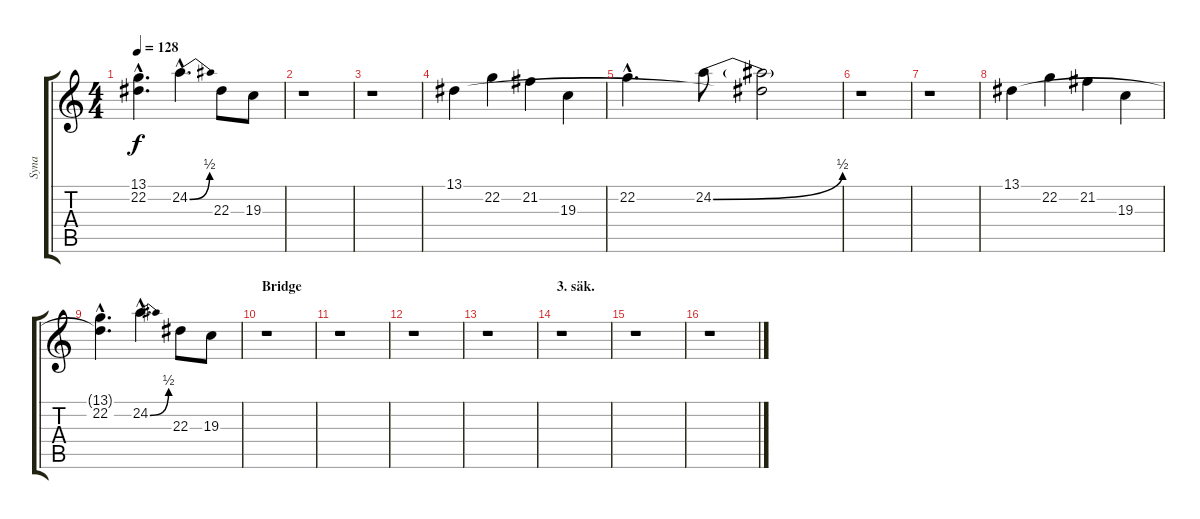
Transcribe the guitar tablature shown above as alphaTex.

\track ("Syna" "Syna") {instrument choiraahs}
\staff {score tabs}
\tuning (D4 A3 F3 C3 G2 C2) {hide}
\ts (4 4)
\tempo 128
\clef g2
\ks c
(13.1{hac t} 22.2{hac}).4{d dy f} 24.2{be (bend 0 0 60 2) hac}.4{d} 22.3.8 19.3.8 |
r.1{volume 14 instrument rockorgan} |
r.1 |
13.1.4 22.2.4 21.2.4 19.3.4 |
22.2{hac}.4{d} 24.2{be (bend 0 0 60 2)}.8 (13.1{t} 24.2{t}).2 |
r.1 |
r.1 |
13.1.4 22.2.4 21.2.4 19.3.4 |
(13.1{hac t} 22.2{hac}).4{d} 24.2{be (bend 0 0 60 2) hac}.4{d} 22.3.8 19.3.8 |
\section ("" "Bridge")
r.1 |
r.1 |
r.1 |
r.1 |
\section ("" "3. säk.")
r.1 |
r.1 |
r.1
